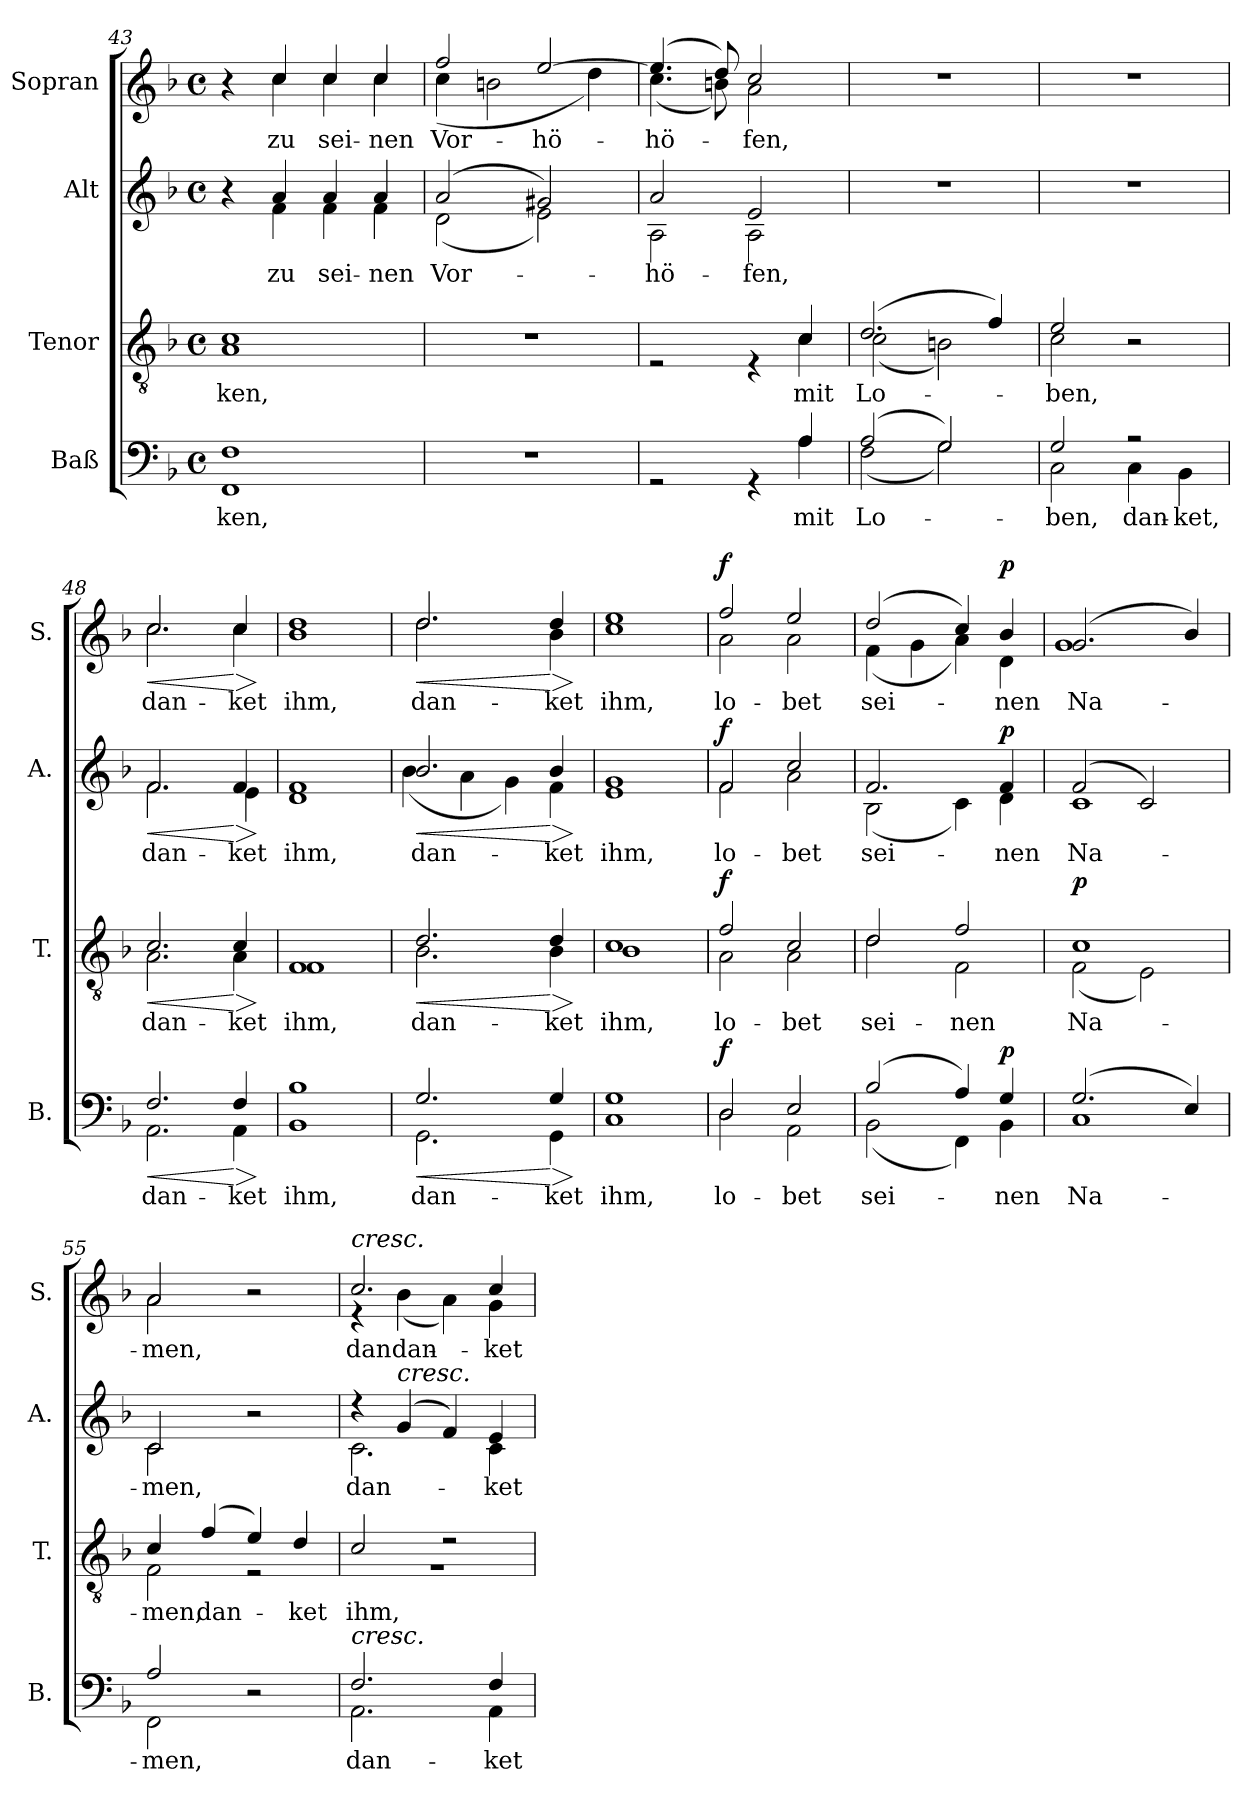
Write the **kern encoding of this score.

**kern	**text	**dynam	**kern	**text	**dynam	**kern	**text	**dynam	**kern	**text	**dynam
*part4	*part4	*part4	*part3	*part3	*part3	*part2	*part2	*part2	*part1	*part1	*part1
*staff4	*staff4	*staff4	*staff3	*staff3	*staff3	*staff2	*staff2	*staff2	*staff1	*staff1	*staff1
*I"Baß	*	*	*I"Tenor	*	*	*I"Alt	*	*	*I"Sopran	*	*
*I'B.	*	*	*I'T.	*	*	*I'A.	*	*	*I'S.	*	*
!!LO:PB:g=z
*clefF4	*	*	*clefGv2	*	*	*clefG2	*	*	*clefG2	*	*
*k[b-]	*	*	*k[b-]	*	*	*k[b-]	*	*	*k[b-]	*	*
*M4/4	*	*	*M4/4	*	*	*M4/4	*	*	*M4/4	*	*
*met(c)	*	*	*met(c)	*	*	*met(c)	*	*	*met(c)	*	*
=43	=43	=43	=43	=43	=43	=43	=43	=43	=43	=43	=43
!	!LO:LY:b	!	!	!LO:LY:b	!	!	!	!	!	!	!
*^	*	*	*^	*	*	*^	*	*	*^	*	*
1F	1FF	-ken,	.	1c	1A	-ken,	.	4r	4ryy	.	.	4r	4ryy	.	.
!	!	!	!	!	!	!	!	!	!	!LO:LY:b	!	!	!	!LO:LY:b	!
.	.	.	.	.	.	.	.	4a/	4f\	zu	.	4cc/	4cc\	zu	.
!	!	!	!	!	!	!	!	!	!	!LO:LY:b	!	!	!	!LO:LY:b	!
.	.	.	.	.	.	.	.	4a/	4f\	sei-	.	4cc/	4cc\	sei-	.
!	!	!	!	!	!	!	!	!	!	!LO:LY:b	!	!	!	!LO:LY:b	!
.	.	.	.	.	.	.	.	4a/	4f\	-nen	.	4cc/	4cc\	-nen	.
*v	*v	*	*	*	*	*	*	*	*	*	*	*	*	*	*
*	*	*	*v	*v	*	*	*	*	*	*	*	*	*	*
=44	=44	=44	=44	=44	=44	=44	=44	=44	=44	=44	=44	=44	=44
!	!	!	!	!	!	!	!	!LO:LY:b	!	!	!	!LO:LY:a	!
!	!	!	!	!	!	!	!	!	!	!	!	!LO:LY:b	!
1r	.	.	1r	.	.	(>2a/	(<2d\	Vor-	.	2ff/	(<4cc\	Vor-	.
.	.	.	.	.	.	.	.	.	.	.	2bn\	.	.
!	!	!	!	!	!	!	!	!	!	!	!	!LO:LY:a	!
.	.	.	.	.	.	2g#X/)	2e\)	.	.	[2ee/	.	-hö-	.
.	.	.	.	.	.	.	.	.	.	.	4dd\)	.	.
=45	=45	=45	=45	=45	=45	=45	=45	=45	=45	=45	=45	=45	=45
*^	*	*	*^	*	*	*	*	*	*	*	*	*	*
!	!	!	!	!	!	!	!	!	!	!LO:LY:b	!	!	!	!LO:LY:b	!
2rGG	2.ryy	.	.	2rE	2.ryy	.	.	2a/	2A\	-hö-	.	(>4.ee/]	(<4.cc\	-hö-	.
.	.	.	.	.	.	.	.	.	.	.	.	8dd/)	8bn\)	.	.
!	!	!	!	!	!	!	!	!	!	!LO:LY:b	!	!	!	!LO:LY:a	!
!	!	!	!	!	!	!	!	!	!	!	!	!	!	!LO:LY:b	!
4rGG	.	.	.	4rE	.	.	.	2e/	2A\	-fen,	.	2cc/	2a\	-fen,	.
!	!	!LO:LY:b	!	!	!	!LO:LY:b	!	!	!	!	!	!	!	!	!
4A/	4A\	mit	.	4c/	4c\	mit	.	.	.	.	.	.	.	.	.
*	*	*	*	*	*	*	*	*v	*v	*	*	*	*	*	*
*	*	*	*	*	*	*	*	*	*	*	*v	*v	*	*
=46	=46	=46	=46	=46	=46	=46	=46	=46	=46	=46	=46	=46	=46
!	!	!LO:LY:b	!	!	!	!LO:LY:b	!	!	!	!	!	!	!
(>2A/	(<2F\	Lo-	.	(>2.d/	(<2c\	Lo-	.	1r	.	.	1r	.	.
2G/)	2G\)	.	.	.	2Bn\)	.	.	.	.	.	.	.	.
.	.	.	.	4f/)	.	.	.	.	.	.	.	.	.
=47	=47	=47	=47	=47	=47	=47	=47	=47	=47	=47	=47	=47	=47
!	!	!LO:LY:b	!	!	!	!LO:LY:b	!	!	!	!	!	!	!
2G/	2C\	-ben,	.	2e/	2c\	-ben,	.	1r	.	.	1r	.	.
!	!	!LO:LY:b	!	!	!	!	!	!	!	!	!	!	!
2r	4C\	dan-	.	2r	2ryy	.	.	.	.	.	.	.	.
!	!	!LO:LY:b	!	!	!	!	!	!	!	!	!	!	!
.	4BB-i\	-ket,	.	.	.	.	.	.	.	.	.	.	.
=48	=48	=48	=48	=48	=48	=48	=48	=48	=48	=48	=48	=48	=48
!	!	!LO:LY:b	!LO:HP:b	!	!	!LO:LY:b	!LO:HP:b	!	!LO:LY:b	!LO:HP:b	!	!LO:LY:b	!LO:HP:b
*	*	*	*	*	*	*	*	*^	*	*	*^	*	*
2.F/	2.AA\	dan-	<	2.c/	2.A\	dan-	<	2.f/	2.f\	dan-	<	2.cc/	2.cc\	dan-	<
!	!	!LO:LY:b	!LO:HP:n=1:b	!	!	!LO:LY:b	!LO:HP:n=1:b	!	!	!LO:LY:b	!LO:HP:n=1:b	!	!	!LO:LY:b	!LO:HP:n=1:b
4F/	4AA\	-ket	[ >	4c/	4A\	-ket	[ >	4f/	4e\	-ket	[ >	4cc/	4cc\	-ket	[ >
*v	*v	*	*	*	*	*	*	*v	*v	*	*	*v	*v	*	*
*	*	*	*v	*v	*	*	*	*	*	*	*	*
.	.	]	.	.	]	.	.	]	.	.	]
!!LO:LB:g=z
=49	=49	=49	=49	=49	=49	=49	=49	=49	=49	=49	=49
!	!LO:LY:b	!	!	!LO:LY:b	!	!	!LO:LY:b	!	!	!LO:LY:b	!
*^	*	*	*^	*	*	*^	*	*	*^	*	*
1B-	1BB-	ihm,	.	1F	1F	ihm,	.	1f	1d	ihm,	.	1dd	1b-	ihm,	.
=50	=50	=50	=50	=50	=50	=50	=50	=50	=50	=50	=50	=50	=50	=50	=50
!	!	!LO:LY:b	!LO:HP:b	!	!	!LO:LY:b	!LO:HP:b	!	!	!LO:LY:b	!LO:HP:b	!	!	!LO:LY:b	!LO:HP:b
2.G/	2.GG\	dan-	<	2.d/	2.B-\	dan-	<	2.b-/	(<4b-\	dan-	<	2.dd/	2.dd\	dan-	<
.	.	.	.	.	.	.	.	.	4a\	.	.	.	.	.	.
.	.	.	.	.	.	.	.	.	4g\)	.	.	.	.	.	.
!	!	!LO:LY:b	!LO:HP:n=1:b	!	!	!LO:LY:b	!LO:HP:n=1:b	!	!	!LO:LY:b	!LO:HP:n=1:b	!	!	!LO:LY:b	!LO:HP:n=1:b
4G/	4GG\	-ket	[ >	4d/	4B-\	-ket	[ >	4b-/	4f\	-ket	[ >	4dd/	4b-\	-ket	[ >
*v	*v	*	*	*	*	*	*	*v	*v	*	*	*v	*v	*	*
*	*	*	*v	*v	*	*	*	*	*	*	*	*
.	.	]	.	.	]	.	.	]	.	.	]
=51	=51	=51	=51	=51	=51	=51	=51	=51	=51	=51	=51
!	!	!	!	!	!	!	!	!	!LO:TX:a:i:t=cresc.	!	!
!	!	!	!	!	!	!LO:TX:a:i:t=cresc.	!	!	!	!	!
!	!	!	!LO:TX:a:i:t=cresc.	!	!	!	!	!	!	!	!
!LO:TX:a:i:t=cresc.	!	!	!	!	!	!	!	!	!	!	!
!	!LO:LY:b	!	!	!LO:LY:b	!	!	!LO:LY:b	!	!	!LO:LY:b	!
*^	*	*	*^	*	*	*^	*	*	*^	*	*
1G	1C	ihm,	.	1c	1B-	ihm,	.	1g	1e	ihm,	.	1ee	1cc	ihm,	.
=52	=52	=52	=52	=52	=52	=52	=52	=52	=52	=52	=52	=52	=52	=52	=52
!	!	!LO:LY:b	!LO:DY:a	!	!	!LO:LY:b	!LO:DY:a	!	!	!LO:LY:b	!LO:DY:a	!	!	!LO:LY:b	!LO:DY:a
2D/	2D\	lo-	f	2f/	2A\	lo-	f	2f/	2f\	lo-	f	2ff/	2a\	lo-	f
!	!	!LO:LY:b	!	!	!	!LO:LY:b	!	!	!	!LO:LY:b	!	!	!	!LO:LY:b	!
2E/	2AA\	-bet	.	2c/	2A\	-bet	.	2cc/	2a\	-bet	.	2ee/	2a\	-bet	.
=53	=53	=53	=53	=53	=53	=53	=53	=53	=53	=53	=53	=53	=53	=53	=53
!	!	!LO:LY:b	!	!	!	!LO:LY:b	!	!	!	!LO:LY:b	!	!	!	!LO:LY:b	!
(>2B-/	(<2BB-\	sei-	.	2d/	2d\	sei-	.	2.f/	(<2B-\	sei-	.	(>2dd/	(<4f\	sei-	.
.	.	.	.	.	.	.	.	.	.	.	.	.	4g\	.	.
!	!	!	!	!	!	!LO:LY:b	!	!	!	!	!	!	!	!	!
4A/)	4FF\)	.	.	2f/	2F\	-nen	.	.	4c\)	.	.	4cc/)	4a\)	.	.
!	!	!LO:LY:b	!LO:DY:a	!	!	!	!	!	!	!LO:LY:b	!LO:DY:a	!	!	!LO:LY:b	!LO:DY:a
4G/	4BB-\	-nen	p	.	.	.	.	4f/	4d\	-nen	p	4b-/	4d\	-nen	p
=54	=54	=54	=54	=54	=54	=54	=54	=54	=54	=54	=54	=54	=54	=54	=54
!	!	!LO:LY:b	!	!	!	!LO:LY:b	!LO:DY:a	!	!	!LO:LY:b	!	!	!	!LO:LY:b	!
(>2.G/	1C	Na-	.	1c	(<2F\	Na-	p	(>2f/	1c	Na-	.	(>2.g/	1g	Na-	.
.	.	.	.	.	2E\)	.	.	2c/)	.	.	.	.	.	.	.
4E/)	.	.	.	.	.	.	.	.	.	.	.	4b-/)	.	.	.
=55	=55	=55	=55	=55	=55	=55	=55	=55	=55	=55	=55	=55	=55	=55	=55
!	!	!LO:LY:b	!	!	!	!LO:LY:b	!	!	!	!LO:LY:b	!	!	!	!LO:LY:b	!
2A/	2FF\	-men,	.	4c/	2F\	-men,	.	2c/	2c\	-men,	.	2a/	2a\	-men,	.
!	!	!	!	!	!	!LO:LY:b	!	!	!	!	!	!	!	!	!
.	.	.	.	(>4f/	.	dan-	.	.	.	.	.	.	.	.	.
2r	2ryy	.	.	4e/)	2r	.	.	2r	2ryy	.	.	2r	2ryy	.	.
!	!	!	!	!	!	!LO:LY:b	!	!	!	!	!	!	!	!	!
.	.	.	.	4d/	.	-ket	.	.	.	.	.	.	.	.	.
!!LO:PB:g=z	!!
=56	=56	=56	=56	=56	=56	=56	=56	=56	=56	=56	=56	=56	=56	=56	=56
!	!	!	!	!	!	!	!	!	!	!	!	!LO:TX:a:i:t=cresc.	!	!	!
!LO:TX:a:i:t=cresc.	!	!	!	!	!	!	!	!	!	!	!	!	!	!	!
!	!	!LO:LY:b	!	!	!	!LO:LY:b	!	!	!	!LO:LY:b	!	!	!	!LO:LY:a	!
2.F/	2.AA\	dan-	.	2c/	1r	ihm,	.	4r	2.c\	dan-	.	2.cc/	4r	dan-	.
!	!	!	!	!	!	!	!	!LO:TX:a:i:t=cresc.	!	!	!	!	!	!	!
!	!	!	!	!	!	!	!	!	!	!	!	!	!	!LO:LY:b	!
.	.	.	.	.	.	.	.	(>4g/	.	.	.	.	(<4b-\	dan-	.
.	.	.	.	2r	.	.	.	4f/)	.	.	.	.	4a\)	.	.
!	!	!LO:LY:b	!	!	!	!	!	!	!	!LO:LY:b	!	!	!	!LO:LY:a	!
!	!	!	!	!	!	!	!	!	!	!	!	!	!	!LO:LY:b	!
4F/	4AA\	-ket	.	.	.	.	.	4e/	4c\	-ket	.	4cc/	4g\	-ket	.
*v	*v	*	*	*	*	*	*	*v	*v	*	*	*v	*v	*	*
*	*	*	*v	*v	*	*	*	*	*	*	*	*
=	=	=	=	=	=	=	=	=	=	=	=
*-	*-	*-	*-	*-	*-	*-	*-	*-	*-	*-	*-
